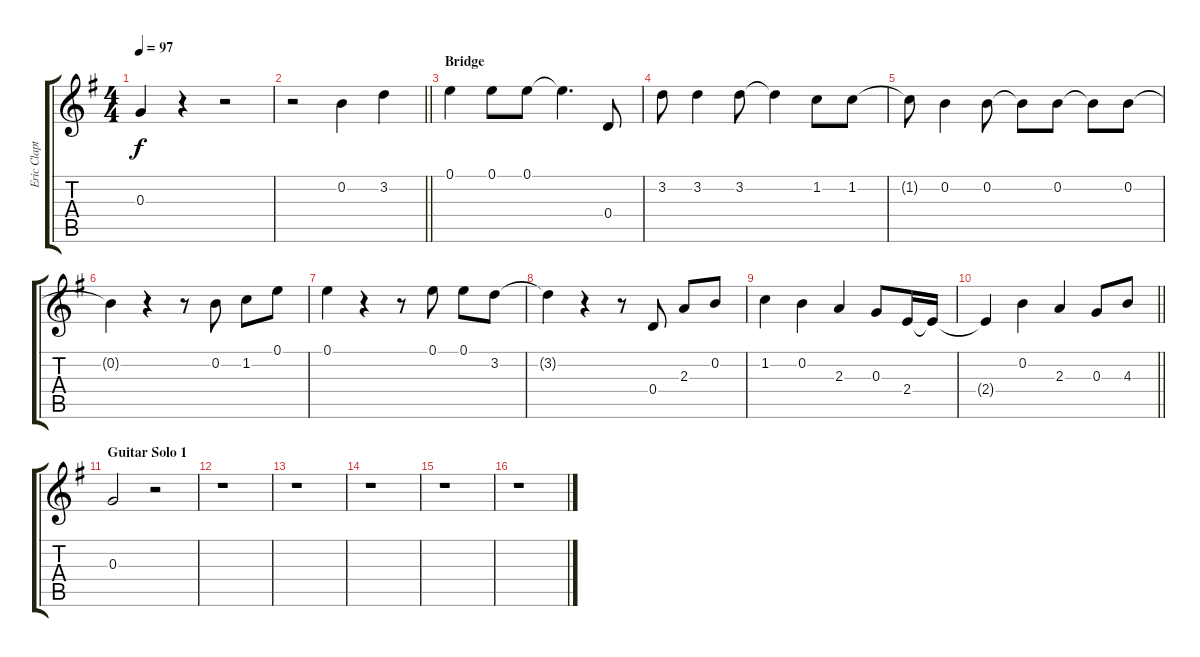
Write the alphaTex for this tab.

\track ("Eric Clapton Voice" "Eric Clapt") {instrument contrabass}
\staff {score tabs}
\tuning (E4 B3 G3 D3 A2 E2) {hide}
\ts (4 4)
\tempo 97
\clef g2
\ks g
0.3{t}.4{dy f} r.4 r.2 |
\barLineRight lightlight
r.2 0.2.4 3.2.4 |
\section ("" "Bridge")
0.1.4 0.1.8 0.1.8 0.1{t}.4{d} 0.4.8 |
3.2.8 3.2.4 3.2.8 3.2{t}.4 1.2.8 1.2.8 |
1.2{t}.8 0.2.4 0.2.8 0.2{t}.8 0.2.8 0.2{t}.8 0.2.8 |
0.2{t}.4 r.4 r.8 0.2.8 1.2.8 0.1.8 |
0.1.4 r.4 r.8 0.1.8 0.1.8 3.2.8 |
3.2{t}.4 r.4 r.8 0.4.8 2.3.8 0.2.8 |
1.2.4 0.2.4 2.3.4 0.3.8 2.4.16 2.4{t}.16 |
\barLineRight lightlight
2.4{t}.4 0.2.4 2.3.4 0.3.8 4.3.8 |
\section ("" "Guitar Solo 1")
0.3.2 r.2 |
r.1 |
r.1 |
r.1 |
r.1 |
r.1
